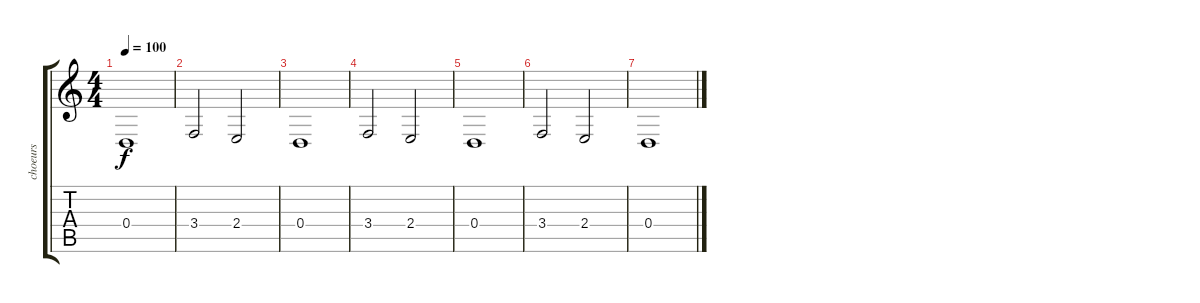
\track ("choeurs" "choeurs") {instrument choiraahs}
\staff {score tabs}
\tuning (E4 B3 G3 D3 A2 E2) {hide}
\ts (4 4)
\tempo 100
\clef g2
\ks c
0.4.1{dy f} |
3.4.2 2.4.2 |
0.4.1 |
3.4.2 2.4.2 |
0.4.1 |
3.4.2 2.4.2 |
0.4.1
